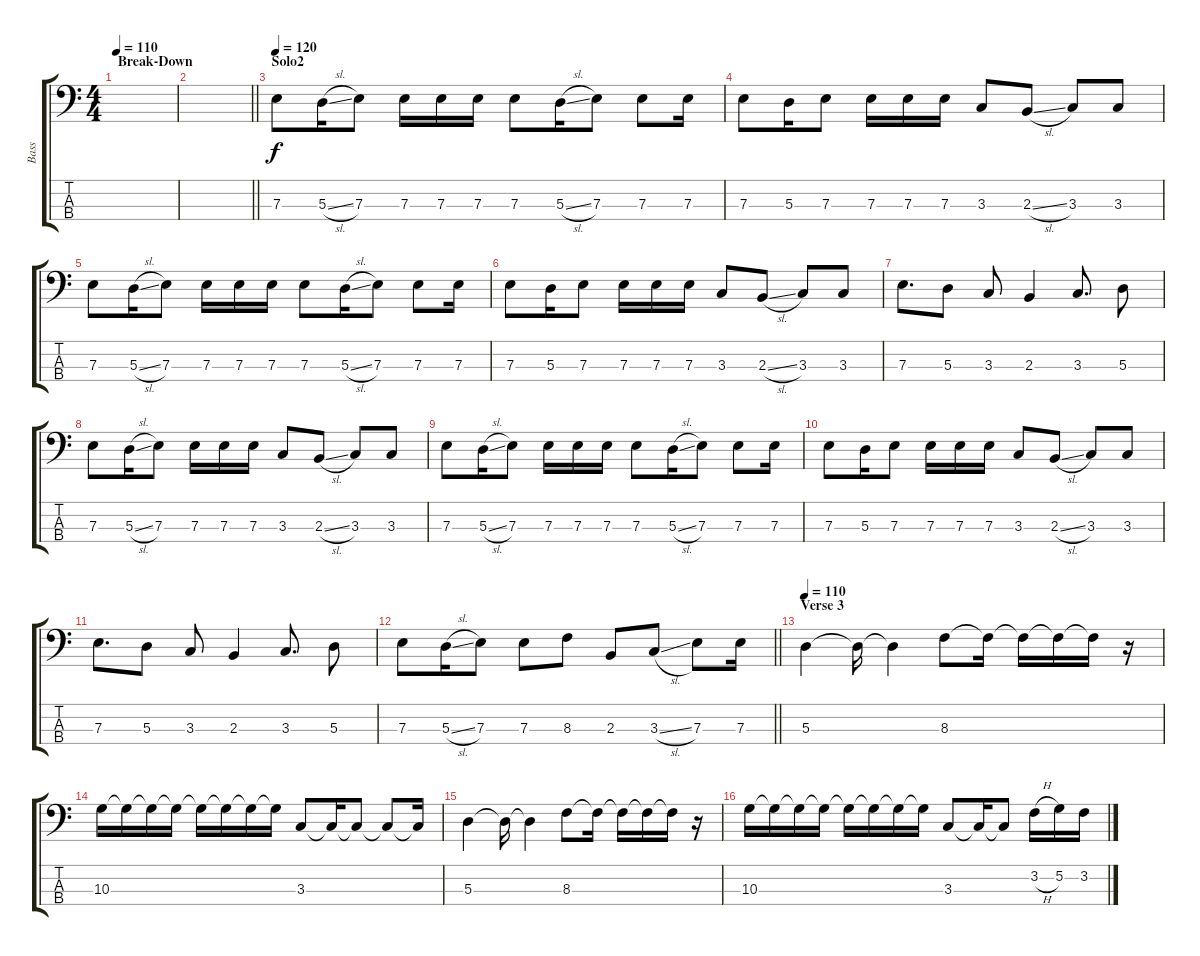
\track ("Bass" "Bass") {instrument electricbassfinger}
\staff {score tabs}
\tuning (G2 D2 A1 E1) {hide}
\ts (4 4)
\section ("" "Break-Down")
\tempo 110
\clef f4
\ks c
|
\barLineRight lightlight
|
\section ("" "Solo2")
\tempo 120
7.3.8 5.3{sl}.16 7.3.8 7.3.16 7.3.16 7.3.16 7.3.8 5.3{sl}.16 7.3.8 7.3.8 7.3.16 |
7.3.8 5.3.16 7.3.8 7.3.16 7.3.16 7.3.16 3.3.8 2.3{sl}.8 3.3.8 3.3.8 |
7.3.8 5.3{sl}.16 7.3.8 7.3.16 7.3.16 7.3.16 7.3.8 5.3{sl}.16 7.3.8 7.3.8 7.3.16 |
7.3.8 5.3.16 7.3.8 7.3.16 7.3.16 7.3.16 3.3.8 2.3{sl}.8 3.3.8 3.3.8 |
7.3.8{d} 5.3.8 3.3.8 2.3.4 3.3.8{d} 5.3.8 |
7.3.8 5.3{sl}.16 7.3.8 7.3.16 7.3.16 7.3.16 3.3.8 2.3{sl}.8 3.3.8 3.3.8 |
7.3.8 5.3{sl}.16 7.3.8 7.3.16 7.3.16 7.3.16 7.3.8 5.3{sl}.16 7.3.8 7.3.8 7.3.16 |
7.3.8 5.3.16 7.3.8 7.3.16 7.3.16 7.3.16 3.3.8 2.3{sl}.8 3.3.8 3.3.8 |
7.3.8{d} 5.3.8 3.3.8 2.3.4 3.3.8{d} 5.3.8 |
\barLineRight lightlight
7.3.8 5.3{sl}.16 7.3.8 7.3.8 8.3.8 2.3.8 3.3{sl}.8 7.3.8 7.3.16 |
\section ("" "Verse 3")
\tempo 110
5.3.4 5.3{t}.16 5.3{t}.4 8.3.8 8.3{t}.16 8.3{t}.16 8.3{t}.16 8.3{t}.16 r.16 |
10.3.16 10.3{t}.16 10.3{t}.16 10.3{t}.16 10.3{t}.16 10.3{t}.16 10.3{t}.16 10.3{t}.16 3.3.8 3.3{t}.16 3.3{t}.8 3.3{t}.8 3.3{t}.16 |
5.3.4 5.3{t}.16 5.3{t}.4 8.3.8 8.3{t}.16 8.3{t}.16 8.3{t}.16 8.3{t}.16 r.16 |
10.3.16 10.3{t}.16 10.3{t}.16 10.3{t}.16 10.3{t}.16 10.3{t}.16 10.3{t}.16 10.3{t}.16 3.3.8 3.3{t}.16 3.3{t}.8 3.2{h}.16 5.2.16 3.2.16
